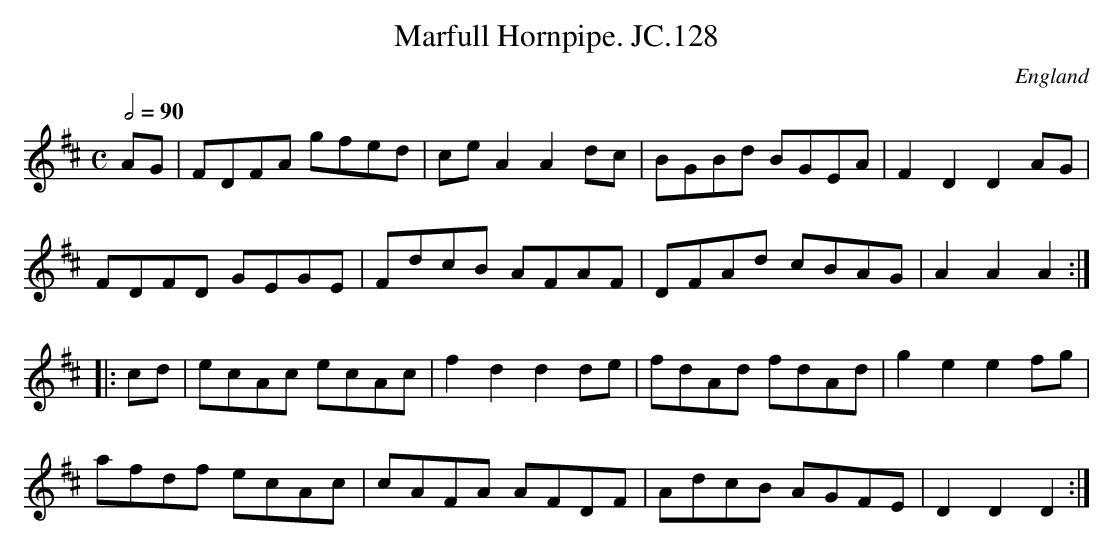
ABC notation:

X:1
T:Marfull Hornpipe. JC.128
O:England
M:C
L:1/8
Q:2/4=90
K:D
AG|\
FDFA gfed|ceA2A2dc|BGBd BGEA|F2D2 D2AG|
FDFD GEGE|FdcB AFAF|DFAd cBAG|A2A2 A2:|
|:cd|ecAc ecAc|f2d2d2de|fdAd fdAd|g2e2 e2fg|
afdf ecAc|cAFA AFDF|AdcB AGFE|D2D2 D2:|]
